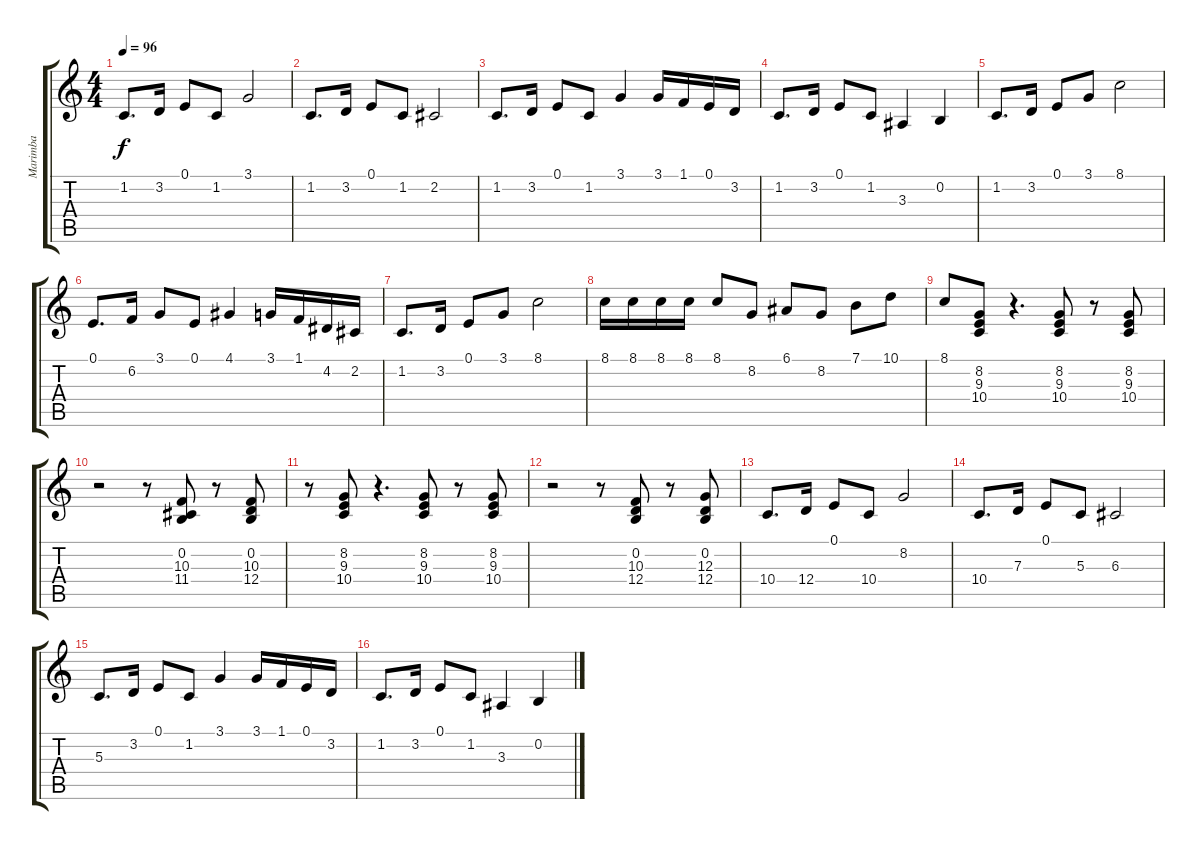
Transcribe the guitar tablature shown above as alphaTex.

\track ("Marimba" "Marimba") {instrument marimba}
\staff {score tabs}
\tuning (E4 B3 G3 D3 A2 E2) {hide}
\ts (4 4)
\tempo 96
\clef g2
\ks c
1.2.8{d dy f} 3.2.16 0.1.8 1.2.8 3.1.2 |
1.2.8{d} 3.2.16 0.1.8 1.2.8 2.2.2 |
1.2.8{d} 3.2.16 0.1.8 1.2.8 3.1.4 3.1.16 1.1.16 0.1.16 3.2.16 |
1.2.8{d} 3.2.16 0.1.8 1.2.8 3.3.4 0.2.4 |
1.2.8{d} 3.2.16 0.1.8 3.1.8 8.1.2 |
0.1.8{d} 6.2.16 3.1.8 0.1.8 4.1.4 3.1.16 1.1.16 4.2.16 2.2.16 |
1.2.8{d} 3.2.16 0.1.8 3.1.8 8.1.2 |
8.1.16 8.1.16 8.1.16 8.1.16 8.1.8 8.2.8 6.1.8 8.2.8 7.1.8 10.1.8 |
8.1.8 (8.2 9.3 10.4).8 r.4{d} (8.2 9.3 10.4).8 r.8 (8.2 9.3 10.4).8 |
r.2 r.8 (0.2 10.3 11.4).8 r.8 (0.2 10.3 12.4).8 |
r.8 (8.2 9.3 10.4).8 r.4{d} (8.2 9.3 10.4).8 r.8 (8.2 9.3 10.4).8 |
r.2 r.8 (0.2 10.3 12.4).8 r.8 (0.2 12.3 12.4).8 |
10.4.8{d} 12.4.16 0.1.8 10.4.8 8.2.2 |
10.4.8{d} 7.3.16 0.1.8 5.3.8 6.3.2 |
5.3.8{d} 3.2.16 0.1.8 1.2.8 3.1.4 3.1.16 1.1.16 0.1.16 3.2.16 |
1.2.8{d} 3.2.16 0.1.8 1.2.8 3.3.4 0.2.4
